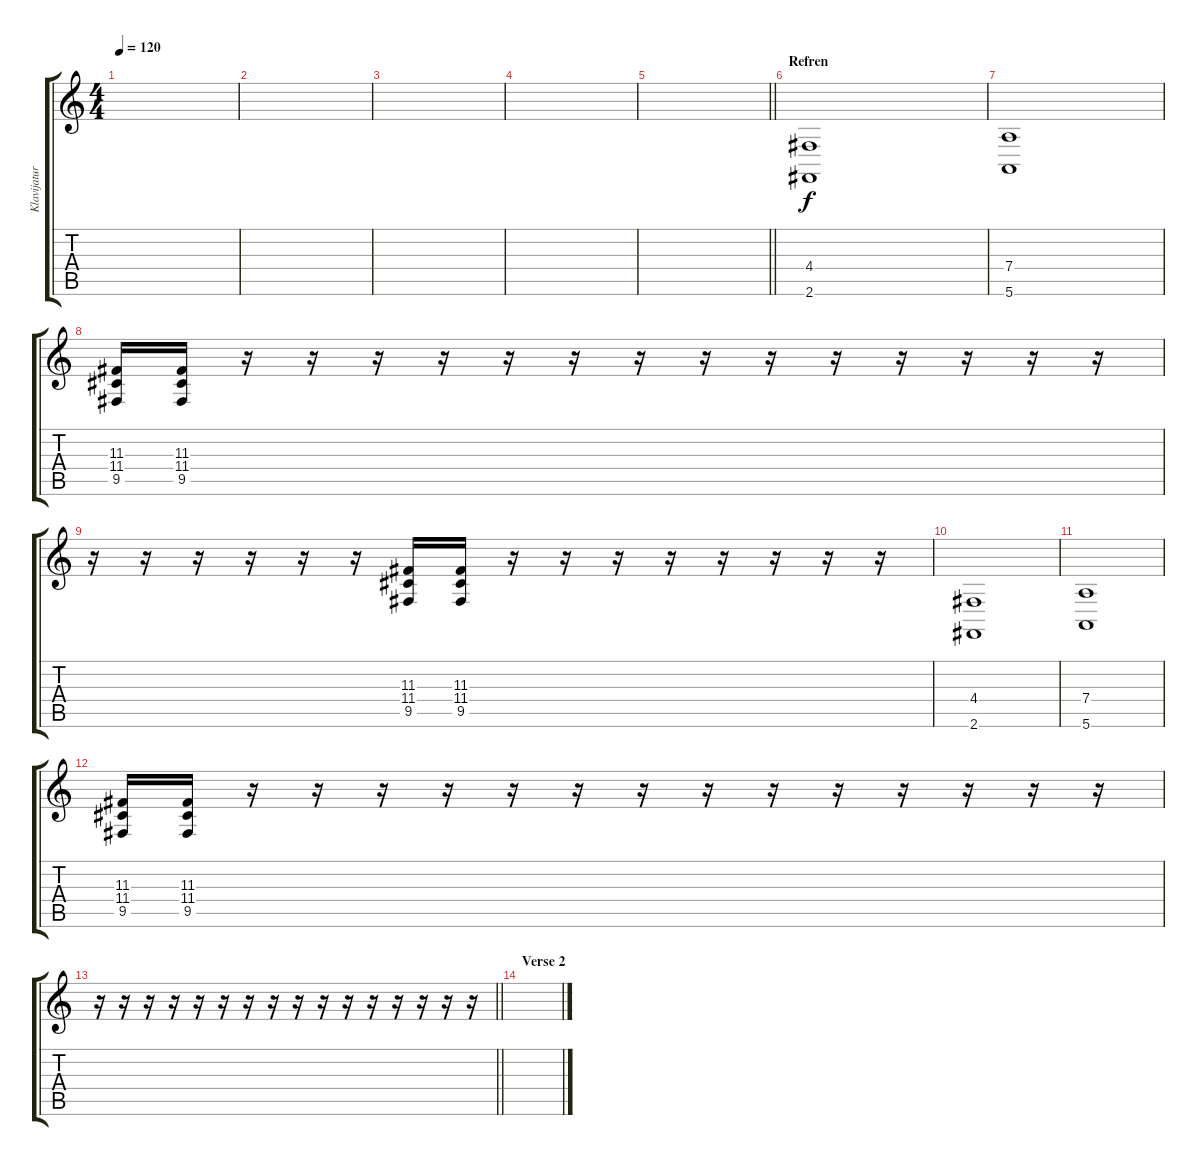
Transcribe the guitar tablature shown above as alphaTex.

\track ("Klavijature" "Klavijatur") {instrument lead1square}
\staff {score tabs}
\tuning (E4 B3 G3 D3 A2 E2) {hide}
\ts (4 4)
\tempo 120
\clef g2
\ks c
|
|
|
|
\barLineRight lightlight
|
\section ("" "Refren ")
(4.4 2.6).1{volume 10} |
(7.4 5.6).1 |
(11.3 11.4 9.5).16 (11.3 11.4 9.5).16 r.16 r.16 r.16 r.16 r.16 r.16 r.16 r.16 r.16 r.16 r.16 r.16 r.16 r.16 |
r.16 r.16 r.16 r.16 r.16 r.16 (11.3 11.4 9.5).16 (11.3 11.4 9.5).16 r.16 r.16 r.16 r.16 r.16 r.16 r.16 r.16 |
(4.4 2.6).1{volume 10} |
(7.4 5.6).1 |
(11.3 11.4 9.5).16 (11.3 11.4 9.5).16 r.16 r.16 r.16 r.16 r.16 r.16 r.16 r.16 r.16 r.16 r.16 r.16 r.16 r.16 |
\barLineRight lightlight
r.16 r.16 r.16 r.16 r.16 r.16 r.16 r.16 r.16 r.16 r.16 r.16 r.16 r.16 r.16 r.16 |
\section ("" "Verse 2")
